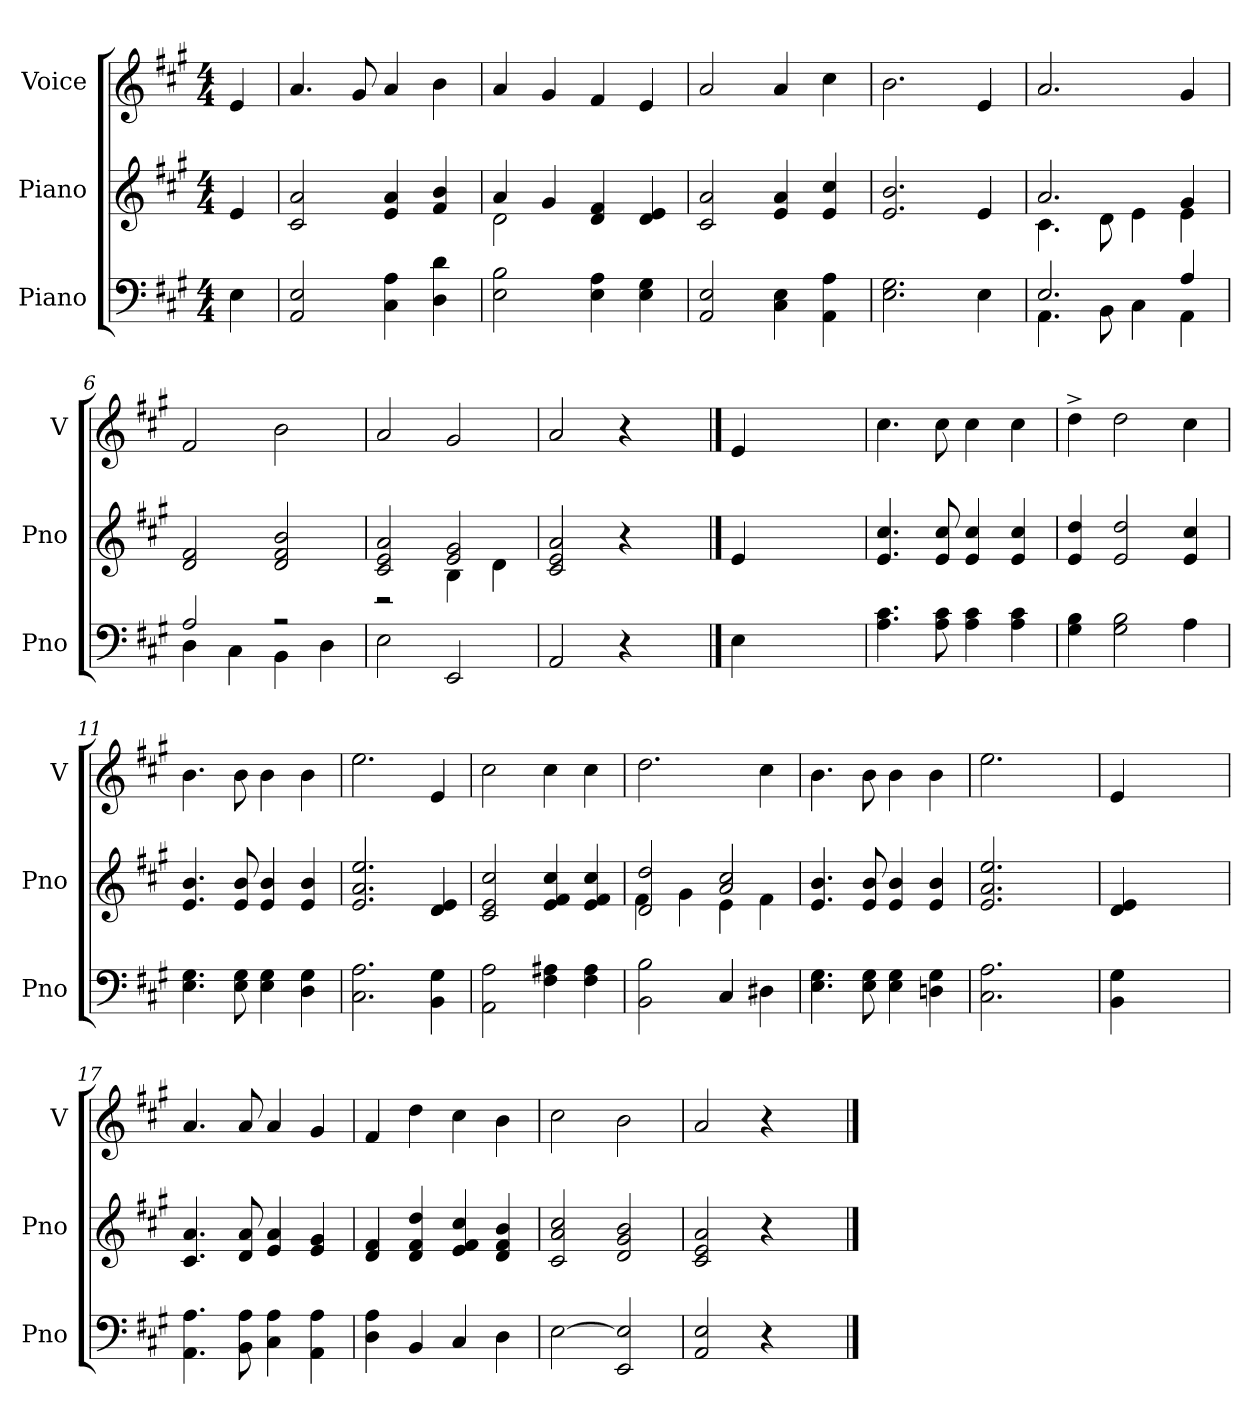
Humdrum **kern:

**kern	**kern	**kern
*part3	*part2	*part1
*staff3	*staff2	*staff1
*I"Piano	*I"Piano	*I"Voice
*I'Pno	*I'Pno	*I'V
*clefF4	*clefG2	*clefG2
*k[f#c#g#]	*k[f#c#g#]	*k[f#c#g#]
*M4/4	*M4/4	*M4/4
*MM112	*MM112	*MM112
=	=	=
4E\	4e/	4e/
=1	=1	=1
2AA/ 2E/	2c#/ 2a/	4.a/
.	.	8g#/
4C#\ 4A\	4e/ 4a/	4a/
4D\ 4d\	4f#/ 4b/	4b\
=2	=2	=2
*	*^	*
2E\ 2B\	4a/	2d\	4a/
.	4g#/	.	4g#/
4E\ 4A\	4d/ 4f#/	2ryy	4f#/
4E\ 4G#\	4d/ 4e/	.	4e/
*	*v	*v	*
=3	=3	=3
2AA/ 2E/	2c#/ 2a/	2a/
4C#\ 4E\	4e/ 4a/	4a/
4AA\ 4A\	4e/ 4cc#/	4cc#\
=4	=4	=4
2.E\ 2.G#\	2.e/ 2.b/	2.b\
4E\	4e/	4e/
=5	=5	=5
*^	*^	*
2.E/	4.AA\	2.a/	4.c#\	2.a/
.	8BB\	.	8d\	.
.	4C#\	.	4e\	.
4A/	4AA\	4g#/	4e\	4g#/
*	*	*v	*v	*
!!LO:LB:g=z
=6	=6	=6	=6
2A/	4D\	2d/ 2f#/	2f#/
.	4C#\	.	.
2r	4BB\	2d/ 2f#/ 2b/	2b\
.	4D\	.	.
*v	*v	*	*
=7	=7	=7
*	*^	*
2E\	2c#/ 2e/ 2a/	2r	2a/
2EE/	2e/ 2g#/	4B\	2g#/
.	.	4d\	.
*	*v	*v	*
=8	=8	=8
2AA/	2c#/ 2e/ 2a/	2a/
4r	4r	4r
4ryy	4ryy	4ryy
==	==	==
4E\	4e/	4e/
2.ryy	2.ryy	2.ryy
=9	=9	=9
4.A\ 4.c#\	4.e/ 4.cc#/	4.cc#\
8A\ 8c#\	8e/ 8cc#/	8cc#\
4A\ 4c#\	4e/ 4cc#/	4cc#\
4A\ 4c#\	4e/ 4cc#/	4cc#\
=10	=10	=10
4G#\ 4B\	4e/ 4dd/	4dd^\
2G#\ 2B\	2e/ 2dd/	2dd\
4A\	4e/ 4cc#/	4cc#\
!!LO:LB:g=z
=11	=11	=11
4.E\ 4.G#\	4.e/ 4.b/	4.b\
8E\ 8G#\	8e/ 8b/	8b\
4E\ 4G#\	4e/ 4b/	4b\
4D\ 4G#\	4e/ 4b/	4b\
=12	=12	=12
2.C#\ 2.A\	2.e/ 2.a/ 2.ee/	2.ee\
4BB\ 4G#\	4d/ 4e/	4e/
=13	=13	=13
2AA\ 2A\	2c#/ 2e/ 2cc#/	2cc#\
4F#\ 4A#X\	4e/ 4f#/ 4cc#/	4cc#\
4F#\ 4A#\	4e/ 4f#/ 4cc#/	4cc#\
=14	=14	=14
*	*^	*
2BB\ 2B\	2d/ 2dd/	4f#\	2.dd\
.	.	4g#\	.
4C#/	2a/ 2cc#/	4e\	.
4D#X\	.	4f#\	4cc#\
*	*v	*v	*
=15	=15	=15
4.E\ 4.G#\	4.e/ 4.b/	4.b\
8E\ 8G#\	8e/ 8b/	8b\
4E\ 4G#\	4e/ 4b/	4b\
4Dn\ 4G#\	4e/ 4b/	4b\
=16	=16	=16
2.C#\ 2.A\	2.e/ 2.a/ 2.ee/	2.ee\
4ryy	4ryy	4ryy
!!LO:LB:g=z
=!|	=!|	=!|
4BB\ 4G#\	4d/ 4e/	4e/
2.ryy	2.ryy	2.ryy
=17	=17	=17
4.AA\ 4.A\	4.c#/ 4.a/	4.a/
8BB\ 8A\	8d/ 8a/	8a/
4C#\ 4A\	4e/ 4a/	4a/
4AA\ 4A\	4e/ 4g#/	4g#/
=18	=18	=18
4D\ 4A\	4d/ 4f#/	4f#/
4BB/	4d/ 4f#/ 4dd/	4dd\
4C#/	4e/ 4f#/ 4cc#/	4cc#\
4D\	4d/ 4f#/ 4b/	4b\
=19	=19	=19
[2E\	2c#/ 2a/ 2cc#/	2cc#\
2EE/ 2E/]	2d/ 2g#/ 2b/	2b\
=20	=20	=20
2AA/ 2E/	2c#/ 2e/ 2a/	2a/
4r	4r	4r
4ryy	4ryy	4ryy
==	==	==
*-	*-	*-
